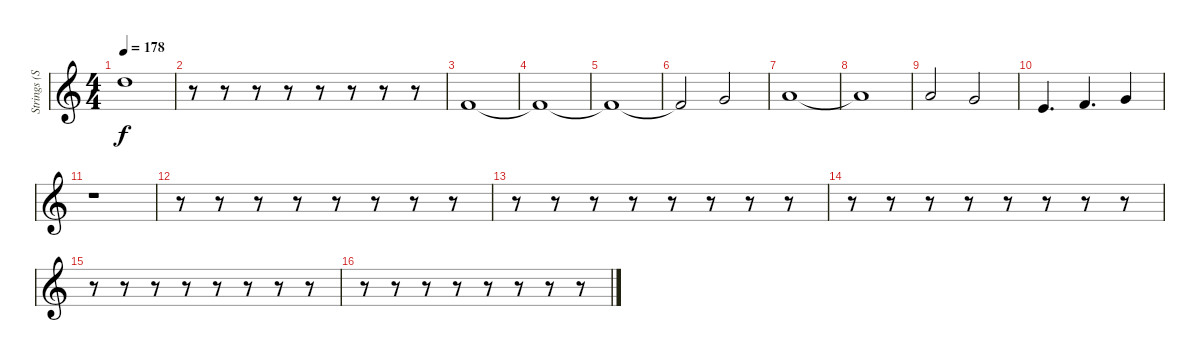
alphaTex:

\track ("Strings (Staff 1)" "Strings (S") {instrument acousticgrandpiano}
\staff {score}
\tuning (E4 B3 G3 D3 A2 E2 B1) {hide}
\ts (4 4)
\tempo 178
\clef g2
\ks c
10.1{t}.1{dy f} |
r.8 r.8 r.8 r.8 r.8 r.8 r.8 r.8 |
\section ("" "")
1.1.1 |
1.1{t}.1 |
1.1{t}.1 |
1.1{t}.2 3.1.2 |
5.1.1 |
5.1{t}.1 |
5.1.2 3.1.2 |
0.1.4{d} 1.1.4{d} 3.1.4 |
r.1 |
\section ("" "")
r.8 r.8 r.8 r.8 r.8 r.8 r.8 r.8 |
r.8 r.8 r.8 r.8 r.8 r.8 r.8 r.8 |
r.8 r.8 r.8 r.8 r.8 r.8 r.8 r.8 |
r.8 r.8 r.8 r.8 r.8 r.8 r.8 r.8 |
r.8 r.8 r.8 r.8 r.8 r.8 r.8 r.8
